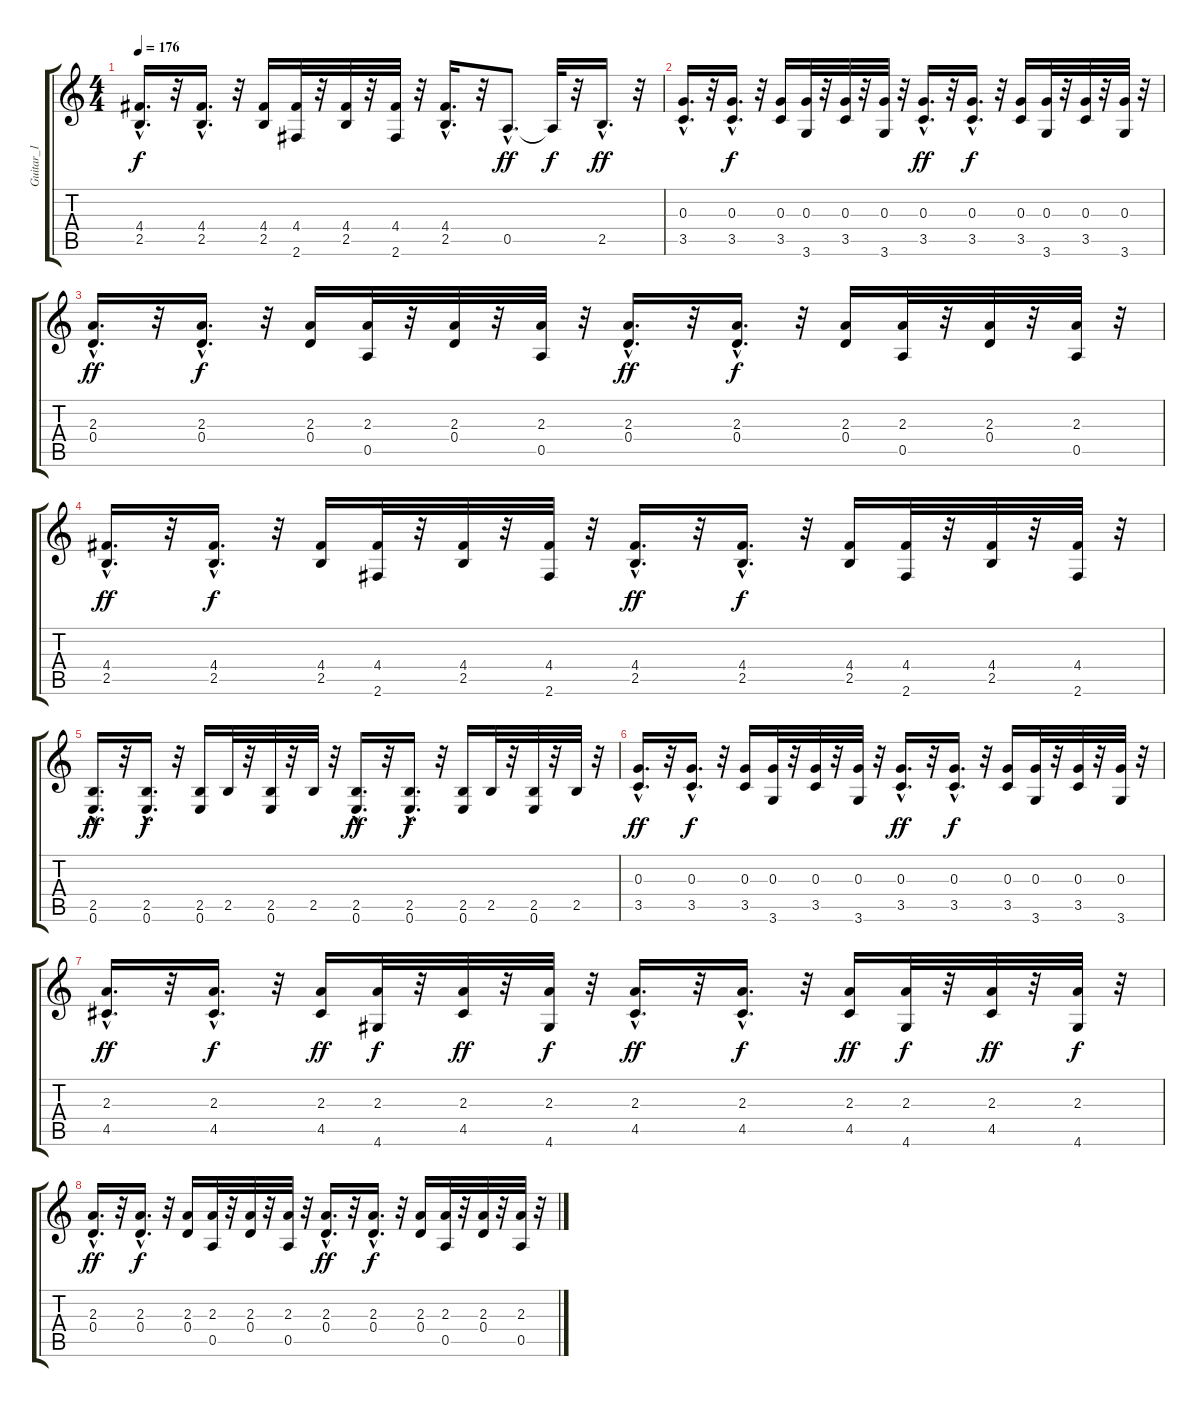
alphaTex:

\track ("Guitar_1" "Guitar_1") {instrument acousticguitarsteel}
\staff {score tabs}
\tuning (E4 B3 G3 D3 A2 E2) {hide}
\ts (4 4)
\tempo 176
\clef g2
\ks c
(4.4{hac} 2.5{hac}).16{d dy f} r.32 (4.4{hac} 2.5{hac}).16{d} r.32 (4.4 2.5).16 (4.4 2.6).32 r.32 (4.4 2.5).32 r.32 (4.4 2.6).32 r.32 (4.4{hac} 2.5{hac}).16{d} r.32 0.5{hac}.8{d dy ff} 0.5{t}.32{dy f} r.32 2.5{hac}.16{d dy ff} r.32 |
(0.3{hac} 3.5{hac}).16{d} r.32 (0.3{hac} 3.5{hac}).16{d dy f} r.32 (0.3 3.5).16 (0.3 3.6).32 r.32 (0.3 3.5).32 r.32 (0.3 3.6).32 r.32 (0.3{hac} 3.5{hac}).16{d dy ff} r.32 (0.3{hac} 3.5{hac}).16{d dy f} r.32 (0.3 3.5).16 (0.3 3.6).32 r.32 (0.3 3.5).32 r.32 (0.3 3.6).32 r.32 |
(2.3{hac} 0.4{hac}).16{d dy ff} r.32 (2.3{hac} 0.4{hac}).16{d dy f} r.32 (2.3 0.4).16 (2.3 0.5).32 r.32 (2.3 0.4).32 r.32 (2.3 0.5).32 r.32 (2.3{hac} 0.4{hac}).16{d dy ff} r.32 (2.3{hac} 0.4{hac}).16{d dy f} r.32 (2.3 0.4).16 (2.3 0.5).32 r.32 (2.3 0.4).32 r.32 (2.3 0.5).32 r.32 |
(4.4{hac} 2.5{hac}).16{d dy ff} r.32 (4.4{hac} 2.5{hac}).16{d dy f} r.32 (4.4 2.5).16 (4.4 2.6).32 r.32 (4.4 2.5).32 r.32 (4.4 2.6).32 r.32 (4.4{hac} 2.5{hac}).16{d dy ff} r.32 (4.4{hac} 2.5{hac}).16{d dy f} r.32 (4.4 2.5).16 (4.4 2.6).32 r.32 (4.4 2.5).32 r.32 (4.4 2.6).32 r.32 |
(2.5{hac} 0.6{hac}).16{d dy ff} r.32 (2.5{hac} 0.6{hac}).16{d dy f} r.32 (2.5 0.6).16 2.5.32 r.32 (2.5 0.6).32 r.32 2.5.32 r.32 (2.5{hac} 0.6{hac}).16{d dy ff} r.32 (2.5{hac} 0.6{hac}).16{d dy f} r.32 (2.5 0.6).16 2.5.32 r.32 (2.5 0.6).32 r.32 2.5.32 r.32 |
(0.3{hac} 3.5{hac}).16{d dy ff} r.32 (0.3{hac} 3.5{hac}).16{d dy f} r.32 (0.3 3.5).16 (0.3 3.6).32 r.32 (0.3 3.5).32 r.32 (0.3 3.6).32 r.32 (0.3{hac} 3.5{hac}).16{d dy ff} r.32 (0.3{hac} 3.5{hac}).16{d dy f} r.32 (0.3 3.5).16 (0.3 3.6).32 r.32 (0.3 3.5).32 r.32 (0.3 3.6).32 r.32 |
(2.3{hac} 4.5{hac}).16{d dy ff} r.32 (2.3{hac} 4.5{hac}).16{d dy f} r.32 (2.3 4.5).16{dy ff} (2.3 4.6).32{dy f} r.32 (2.3 4.5).32{dy ff} r.32 (2.3 4.6).32{dy f} r.32 (2.3{hac} 4.5{hac}).16{d dy ff} r.32 (2.3{hac} 4.5{hac}).16{d dy f} r.32 (2.3 4.5).16{dy ff} (2.3 4.6).32{dy f} r.32 (2.3 4.5).32{dy ff} r.32 (2.3 4.6).32{dy f} r.32 |
(2.3{hac} 0.4{hac}).16{d dy ff} r.32 (2.3{hac} 0.4{hac}).16{d dy f} r.32 (2.3 0.4).16 (2.3 0.5).32 r.32 (2.3 0.4).32 r.32 (2.3 0.5).32 r.32 (2.3{hac} 0.4{hac}).16{d dy ff} r.32 (2.3{hac} 0.4{hac}).16{d dy f} r.32 (2.3 0.4).16 (2.3 0.5).32 r.32 (2.3 0.4).32 r.32 (2.3 0.5).32 r.32
